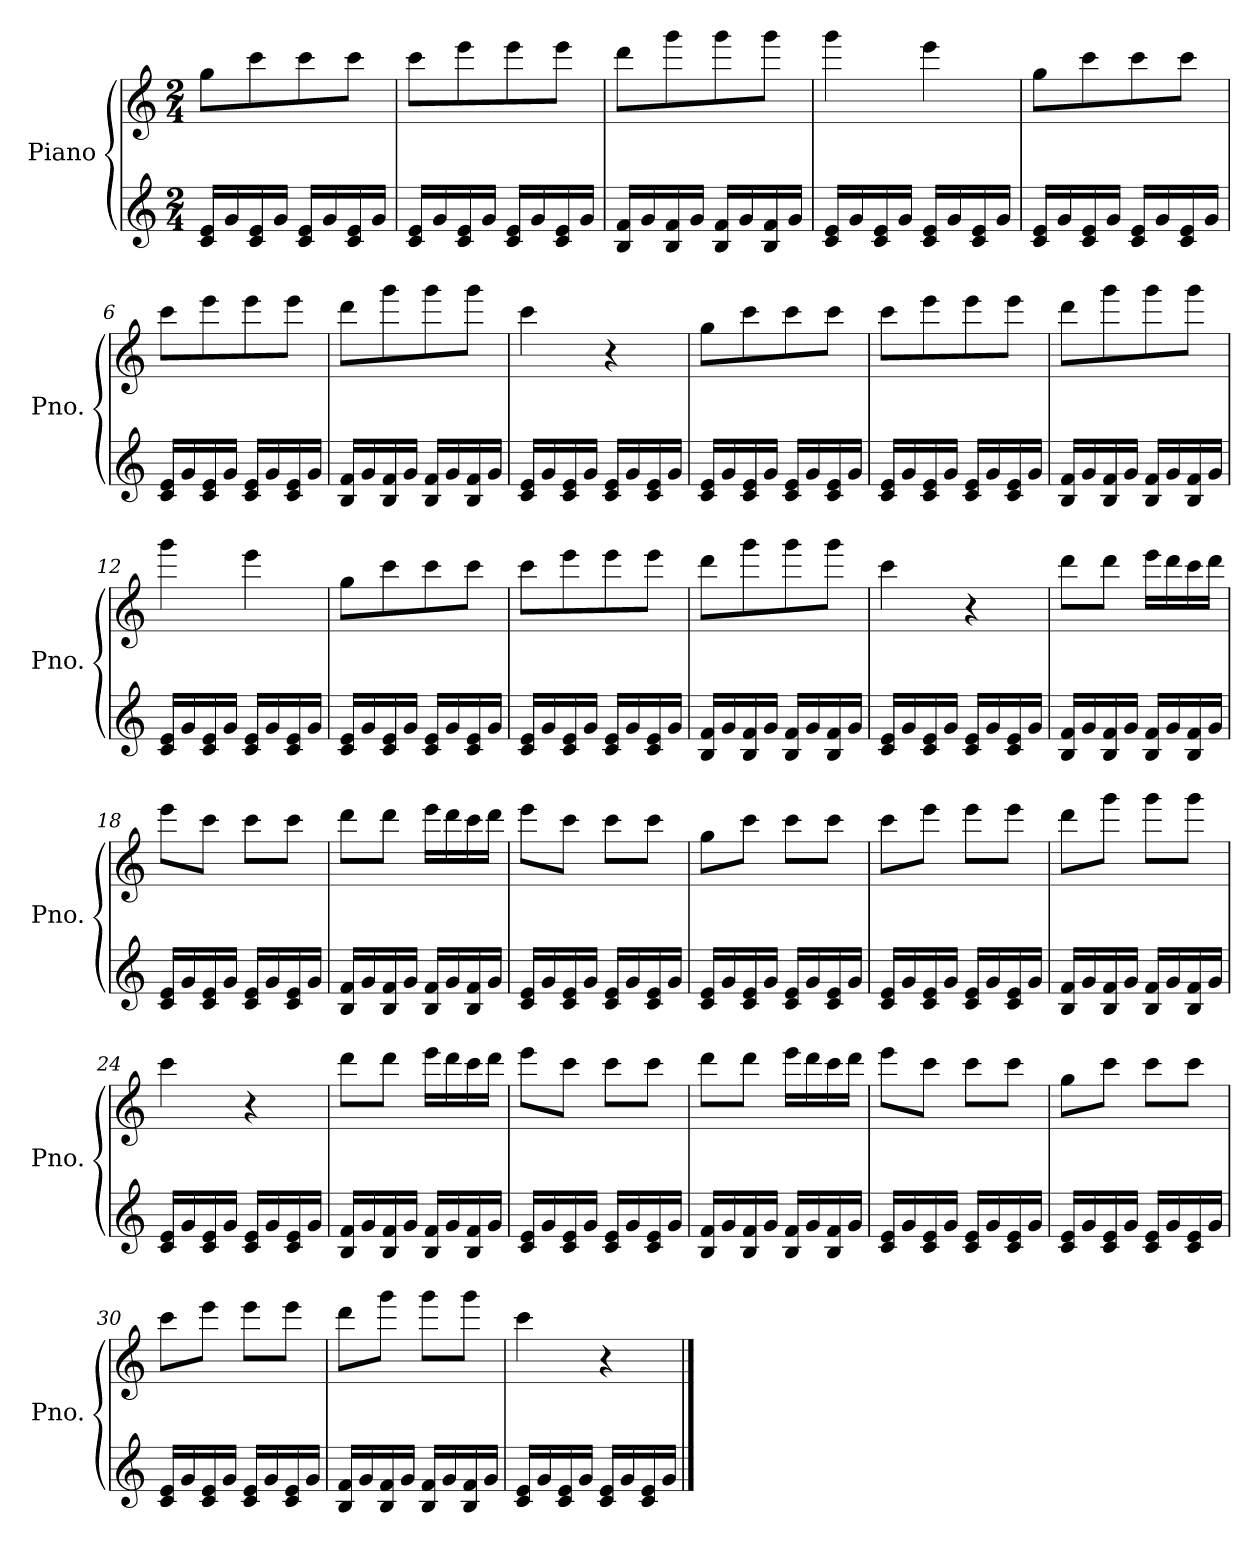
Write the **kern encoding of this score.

**kern	**kern
*part1	*part1
*staff2	*staff1
*I"Piano	*
*I'Pno.	*
*clefG2	*clefG2
*k[]	*k[]
*M2/4	*M2/4
=1	=1
16c/ 16e/LL	8gg\L
16g/	.
16c/ 16e/	8ccc\
16g/JJ	.
16c/ 16e/LL	8ccc\
16g/	.
16c/ 16e/	8ccc\J
16g/JJ	.
=2	=2
16c/ 16e/LL	8ccc\L
16g/	.
16c/ 16e/	8eee\
16g/JJ	.
16c/ 16e/LL	8eee\
16g/	.
16c/ 16e/	8eee\J
16g/JJ	.
=3	=3
16B/ 16f/LL	8ddd\L
16g/	.
16B/ 16f/	8ggg\
16g/JJ	.
16B/ 16f/LL	8ggg\
16g/	.
16B/ 16f/	8ggg\J
16g/JJ	.
=4	=4
16c/ 16e/LL	4ggg\
16g/	.
16c/ 16e/	.
16g/JJ	.
16c/ 16e/LL	4eee\
16g/	.
16c/ 16e/	.
16g/JJ	.
=5	=5
16c/ 16e/LL	8gg\L
16g/	.
16c/ 16e/	8ccc\
16g/JJ	.
16c/ 16e/LL	8ccc\
16g/	.
16c/ 16e/	8ccc\J
16g/JJ	.
=6	=6
16c/ 16e/LL	8ccc\L
16g/	.
16c/ 16e/	8eee\
16g/JJ	.
16c/ 16e/LL	8eee\
16g/	.
16c/ 16e/	8eee\J
16g/JJ	.
!!LO:LB:g=z
=7	=7
16B/ 16f/LL	8ddd\L
16g/	.
16B/ 16f/	8ggg\
16g/JJ	.
16B/ 16f/LL	8ggg\
16g/	.
16B/ 16f/	8ggg\J
16g/JJ	.
=8	=8
16c/ 16e/LL	4ccc\
16g/	.
16c/ 16e/	.
16g/JJ	.
16c/ 16e/LL	4r
16g/	.
16c/ 16e/	.
16g/JJ	.
=9	=9
16c/ 16e/LL	8gg\L
16g/	.
16c/ 16e/	8ccc\
16g/JJ	.
16c/ 16e/LL	8ccc\
16g/	.
16c/ 16e/	8ccc\J
16g/JJ	.
=10	=10
16c/ 16e/LL	8ccc\L
16g/	.
16c/ 16e/	8eee\
16g/JJ	.
16c/ 16e/LL	8eee\
16g/	.
16c/ 16e/	8eee\J
16g/JJ	.
=11	=11
16B/ 16f/LL	8ddd\L
16g/	.
16B/ 16f/	8ggg\
16g/JJ	.
16B/ 16f/LL	8ggg\
16g/	.
16B/ 16f/	8ggg\J
16g/JJ	.
=12	=12
16c/ 16e/LL	4ggg\
16g/	.
16c/ 16e/	.
16g/JJ	.
16c/ 16e/LL	4eee\
16g/	.
16c/ 16e/	.
16g/JJ	.
!!LO:LB:g=z
=13	=13
16c/ 16e/LL	8gg\L
16g/	.
16c/ 16e/	8ccc\
16g/JJ	.
16c/ 16e/LL	8ccc\
16g/	.
16c/ 16e/	8ccc\J
16g/JJ	.
=14	=14
16c/ 16e/LL	8ccc\L
16g/	.
16c/ 16e/	8eee\
16g/JJ	.
16c/ 16e/LL	8eee\
16g/	.
16c/ 16e/	8eee\J
16g/JJ	.
=15	=15
16B/ 16f/LL	8ddd\L
16g/	.
16B/ 16f/	8ggg\
16g/JJ	.
16B/ 16f/LL	8ggg\
16g/	.
16B/ 16f/	8ggg\J
16g/JJ	.
=16	=16
16c/ 16e/LL	4ccc\
16g/	.
16c/ 16e/	.
16g/JJ	.
16c/ 16e/LL	4r
16g/	.
16c/ 16e/	.
16g/JJ	.
=17	=17
16B/ 16f/LL	8ddd\L
16g/	.
16B/ 16f/	8ddd\J
16g/JJ	.
16B/ 16f/LL	16eee\LL
16g/	16ddd\
16B/ 16f/	16ccc\
16g/JJ	16ddd\JJ
=18	=18
16c/ 16e/LL	8eee\L
16g/	.
16c/ 16e/	8ccc\J
16g/JJ	.
16c/ 16e/LL	8ccc\L
16g/	.
16c/ 16e/	8ccc\J
16g/JJ	.
!!LO:LB:g=z
=19	=19
16B/ 16f/LL	8ddd\L
16g/	.
16B/ 16f/	8ddd\J
16g/JJ	.
16B/ 16f/LL	16eee\LL
16g/	16ddd\
16B/ 16f/	16ccc\
16g/JJ	16ddd\JJ
=20	=20
16c/ 16e/LL	8eee\L
16g/	.
16c/ 16e/	8ccc\J
16g/JJ	.
16c/ 16e/LL	8ccc\L
16g/	.
16c/ 16e/	8ccc\J
16g/JJ	.
=21	=21
16c/ 16e/LL	8gg\L
16g/	.
16c/ 16e/	8ccc\J
16g/JJ	.
16c/ 16e/LL	8ccc\L
16g/	.
16c/ 16e/	8ccc\J
16g/JJ	.
=22	=22
16c/ 16e/LL	8ccc\L
16g/	.
16c/ 16e/	8eee\J
16g/JJ	.
16c/ 16e/LL	8eee\L
16g/	.
16c/ 16e/	8eee\J
16g/JJ	.
=23	=23
16B/ 16f/LL	8ddd\L
16g/	.
16B/ 16f/	8ggg\J
16g/JJ	.
16B/ 16f/LL	8ggg\L
16g/	.
16B/ 16f/	8ggg\J
16g/JJ	.
=24	=24
16c/ 16e/LL	4ccc\
16g/	.
16c/ 16e/	.
16g/JJ	.
16c/ 16e/LL	4r
16g/	.
16c/ 16e/	.
16g/JJ	.
!!LO:LB:g=z
=25	=25
16B/ 16f/LL	8ddd\L
16g/	.
16B/ 16f/	8ddd\J
16g/JJ	.
16B/ 16f/LL	16eee\LL
16g/	16ddd\
16B/ 16f/	16ccc\
16g/JJ	16ddd\JJ
=26	=26
16c/ 16e/LL	8eee\L
16g/	.
16c/ 16e/	8ccc\J
16g/JJ	.
16c/ 16e/LL	8ccc\L
16g/	.
16c/ 16e/	8ccc\J
16g/JJ	.
=27	=27
16B/ 16f/LL	8ddd\L
16g/	.
16B/ 16f/	8ddd\J
16g/JJ	.
16B/ 16f/LL	16eee\LL
16g/	16ddd\
16B/ 16f/	16ccc\
16g/JJ	16ddd\JJ
=28	=28
16c/ 16e/LL	8eee\L
16g/	.
16c/ 16e/	8ccc\J
16g/JJ	.
16c/ 16e/LL	8ccc\L
16g/	.
16c/ 16e/	8ccc\J
16g/JJ	.
=29	=29
16c/ 16e/LL	8gg\L
16g/	.
16c/ 16e/	8ccc\J
16g/JJ	.
16c/ 16e/LL	8ccc\L
16g/	.
16c/ 16e/	8ccc\J
16g/JJ	.
!!LO:PB:g=z
=30	=30
16c/ 16e/LL	8ccc\L
16g/	.
16c/ 16e/	8eee\J
16g/JJ	.
16c/ 16e/LL	8eee\L
16g/	.
16c/ 16e/	8eee\J
16g/JJ	.
=31	=31
16B/ 16f/LL	8ddd\L
16g/	.
16B/ 16f/	8ggg\J
16g/JJ	.
16B/ 16f/LL	8ggg\L
16g/	.
16B/ 16f/	8ggg\J
16g/JJ	.
=32	=32
16c/ 16e/LL	4ccc\
16g/	.
16c/ 16e/	.
16g/JJ	.
16c/ 16e/LL	4r
16g/	.
16c/ 16e/	.
16g/JJ	.
==	==
*-	*-
